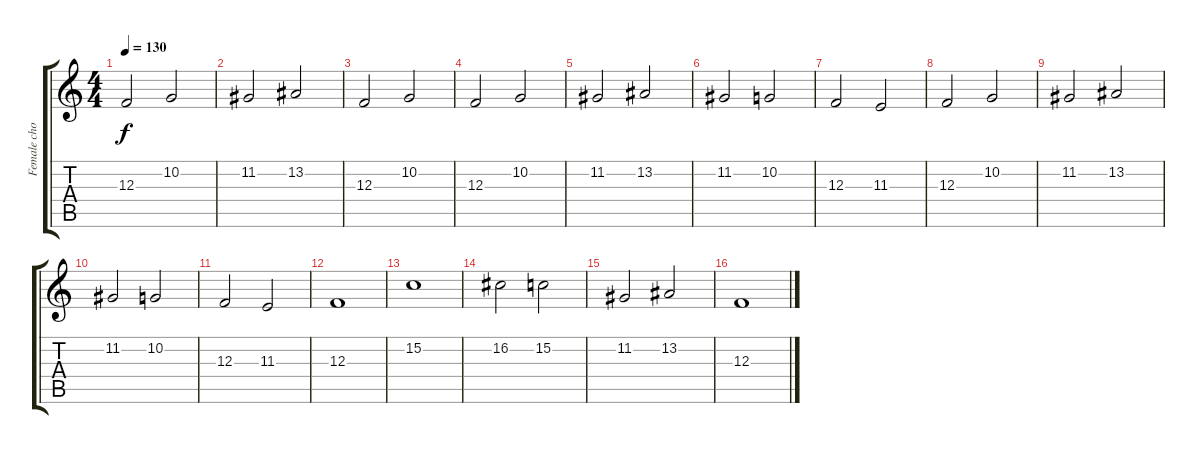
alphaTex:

\track ("Female choir and Sting Ensemble" "Female cho") {instrument stringensemble1}
\staff {score tabs}
\tuning (D4 A3 F3 C3 G2 D2) {hide}
\ts (4 4)
\tempo 130
\clef g2
\ks c
12.3.2{dy f} 10.2.2 |
11.2.2 13.2.2 |
12.3.2 10.2.2 |
12.3.2 10.2.2 |
11.2.2 13.2.2 |
11.2.2 10.2.2 |
12.3.2 11.3.2 |
12.3.2 10.2.2 |
11.2.2 13.2.2 |
11.2.2 10.2.2 |
12.3.2 11.3.2 |
12.3.1 |
15.2.1 |
16.2.2 15.2.2 |
11.2.2 13.2.2 |
12.3.1
